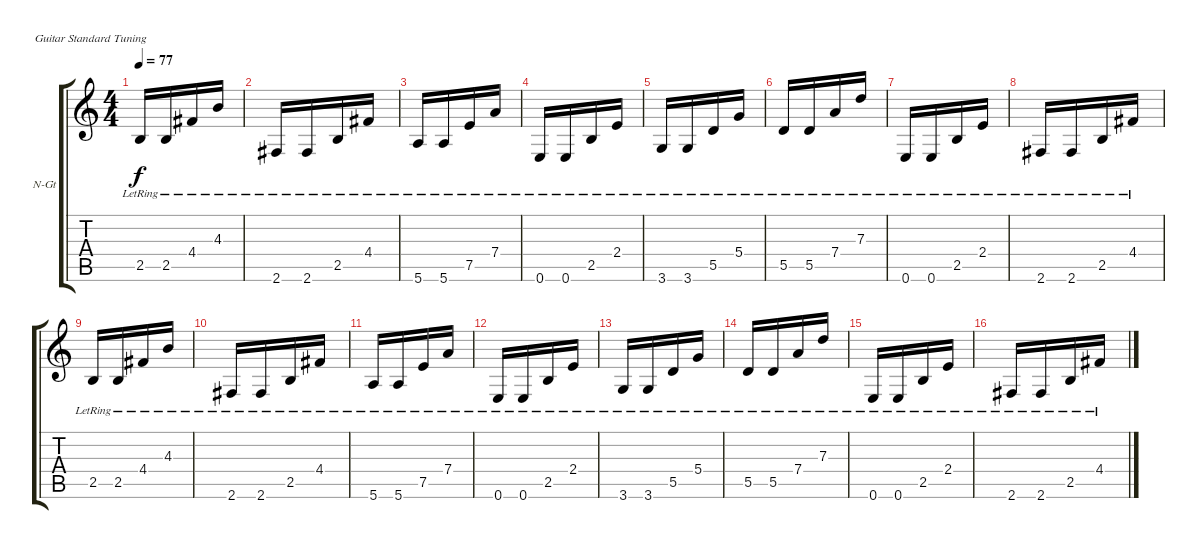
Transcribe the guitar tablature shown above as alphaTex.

\defaultSystemsLayout 4
\bracketExtendMode groupsimilarinstruments
\firstSystemTrackNameOrientation horizontal
\otherSystemsTrackNameOrientation horizontal
\track ("Nylon Guitar" "N-Gt") {instrument acousticguitarnylon}
\staff {score tabs}
\tuning (E4 B3 G3 D3 A2 E2)
\ts (4 4)
\tempo 77
\clef g2
\scale
0.333333
\ks c
2.5{lr}.16{dy f} 2.5{lr}.16 4.4{lr}.16 4.3{lr}.16 |
\scale
0.333333 2.6{lr}.16 2.6{lr}.16 2.5{lr}.16 4.4{lr}.16 |
\scale
0.333333 5.6{lr}.16 5.6{lr}.16 7.5{lr}.16 7.4{lr}.16 |
\scale
0.333333 0.6{lr}.16 0.6{lr}.16 2.5{lr}.16 2.4{lr}.16 |
\scale
0.333333 3.6{lr}.16 3.6{lr}.16 5.5{lr}.16 5.4{lr}.16 |
\scale
0.333333 5.5{lr}.16 5.5{lr}.16 7.4{lr}.16 7.3{lr}.16 |
\scale
0.333333 0.6{lr}.16 0.6{lr}.16 2.5{lr}.16 2.4{lr}.16 |
\scale
0.333333 2.6{lr}.16 2.6{lr}.16 2.5{lr}.16 4.4{lr}.16 |
\scale
0.333333 2.5{lr}.16 2.5{lr}.16 4.4{lr}.16 4.3{lr}.16 |
\scale
0.333333 2.6{lr}.16 2.6{lr}.16 2.5{lr}.16 4.4{lr}.16 |
\scale
0.333333 5.6{lr}.16 5.6{lr}.16 7.5{lr}.16 7.4{lr}.16 |
\scale
0.333333 0.6{lr}.16 0.6{lr}.16 2.5{lr}.16 2.4{lr}.16 |
\scale
0.333333 3.6{lr}.16 3.6{lr}.16 5.5{lr}.16 5.4{lr}.16 |
\scale
0.333333 5.5{lr}.16 5.5{lr}.16 7.4{lr}.16 7.3{lr}.16 |
\scale
0.333333 0.6{lr}.16 0.6{lr}.16 2.5{lr}.16 2.4{lr}.16 |
\scale
0.333333 2.6{lr}.16 2.6{lr}.16 2.5{lr}.16 4.4{lr}.16
